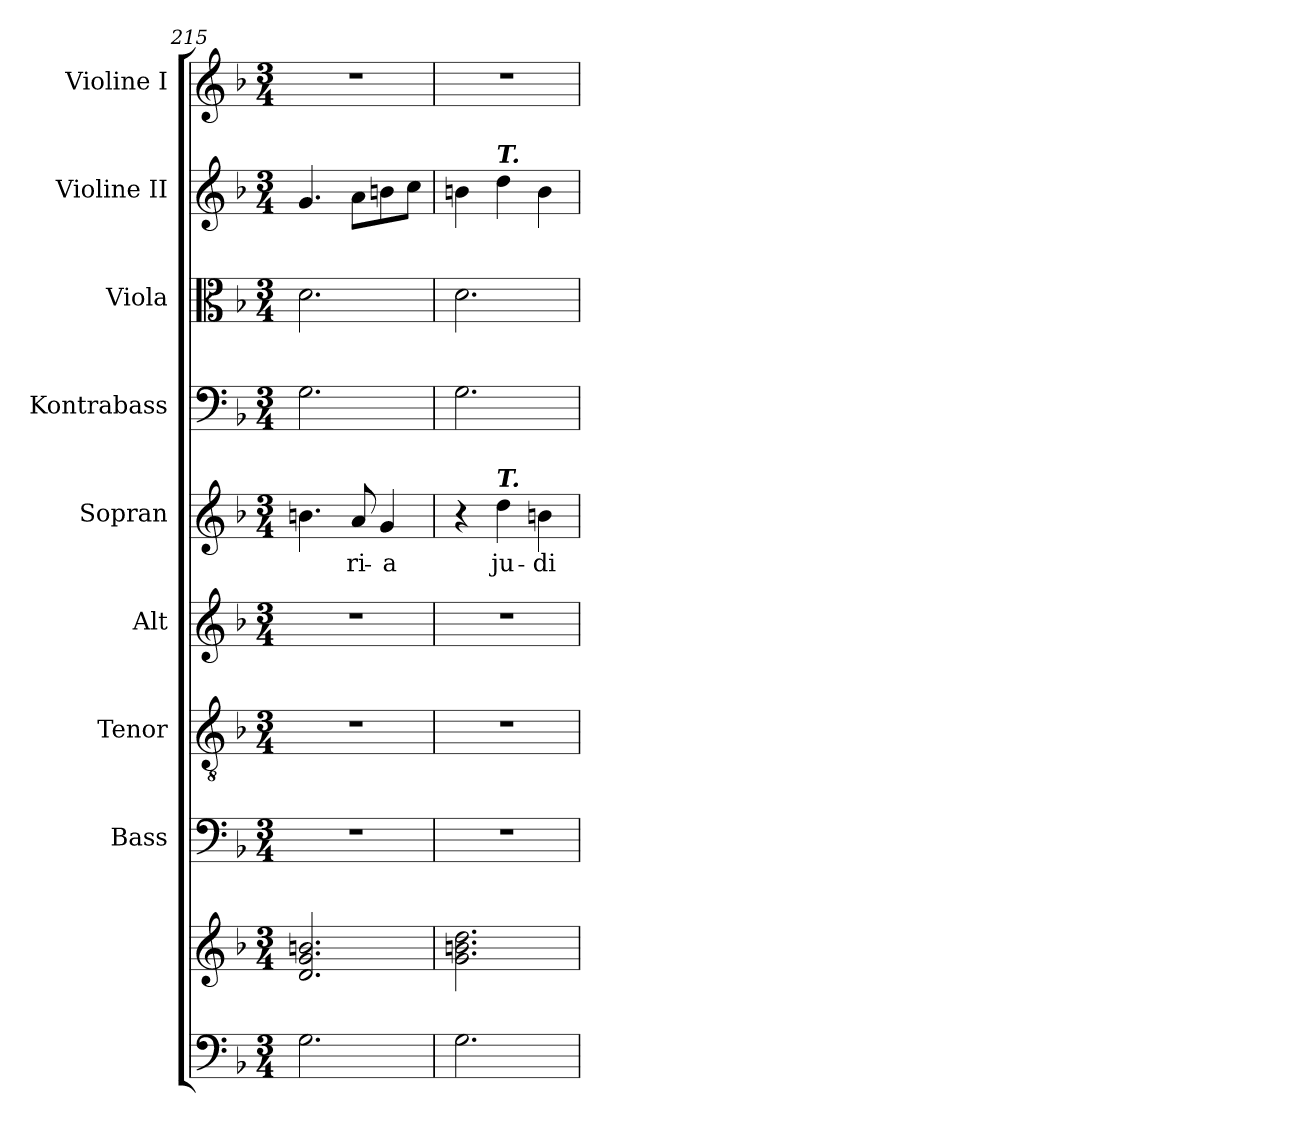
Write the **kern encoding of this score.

**kern	**kern	**kern	**kern	**kern	**kern	**text	**kern	**kern	**kern	**kern
*part9	*part9	*part8	*part7	*part6	*part5	*part5	*part4	*part3	*part2	*part1
*staff10	*staff9	*staff8	*staff7	*staff6	*staff5	*staff5	*staff4	*staff3	*staff2	*staff1
*	*	*I"Bass	*I"Tenor	*I"Alt	*I"Sopran	*	*I"Kontrabass	*I"Viola	*I"Violine II	*I"Violine I
*	*	*I'B.	*I'T.	*I'A.	*I'S.	*	*I'Kb.	*I'Vla.	*I'Vl. II	*I'Vl. I
*clefF4	*clefG2	*clefF4	*clefGv2	*clefG2	*clefG2	*	*clefF4	*clefC3	*clefG2	*clefG2
*	*	*	*	*	*	*	*ITrd7c12	*	*	*
*k[b-]	*k[b-]	*k[b-]	*k[b-]	*k[b-]	*k[b-]	*	*k[b-]	*k[b-]	*k[b-]	*k[b-]
*F:	*F:	*F:	*F:	*F:	*F:	*	*F:	*F:	*F:	*F:
*M3/4	*M3/4	*M3/4	*M3/4	*M3/4	*M3/4	*	*M3/4	*M3/4	*M3/4	*M3/4
=215	=215	=215	=215	=215	=215	=215	=215	=215	=215	=215
2.G\	2.d/ 2.g/ 2.bn/	2.r	2.r	2.r	4.bn\	.	2.GG\	2.d\	4.g/	2.r
!	!	!	!	!	!	!LO:LY:b	!	!	!	!
.	.	.	.	.	8a/	-ri-	.	.	8a\L	.
!	!	!	!	!	!	!LO:LY:b	!	!	!	!
.	.	.	.	.	4g/	-a	.	.	8bn\	.
.	.	.	.	.	.	.	.	.	8cc\J	.
=216	=216	=216	=216	=216	=216	=216	=216	=216	=216	=216
2.G\	2.g\ 2.bn\ 2.dd\	2.r	2.r	2.r	4r	.	2.GG\	2.d\	4bn\	2.r
!	!	!	!	!	!	!	!	!	!LO:TX:a:Bi:t=T.	!
!	!	!	!	!	!LO:TX:a:Bi:t=T.	!	!	!	!	!
!	!	!	!	!	!	!LO:LY:b	!	!	!	!
.	.	.	.	.	4dd\	ju-	.	.	4dd\	.
!	!	!	!	!	!	!LO:LY:b	!	!	!	!
.	.	.	.	.	4bn\	-di-	.	.	4b\	.
=	=	=	=	=	=	=	=	=	=	=
*-	*-	*-	*-	*-	*-	*-	*-	*-	*-	*-
